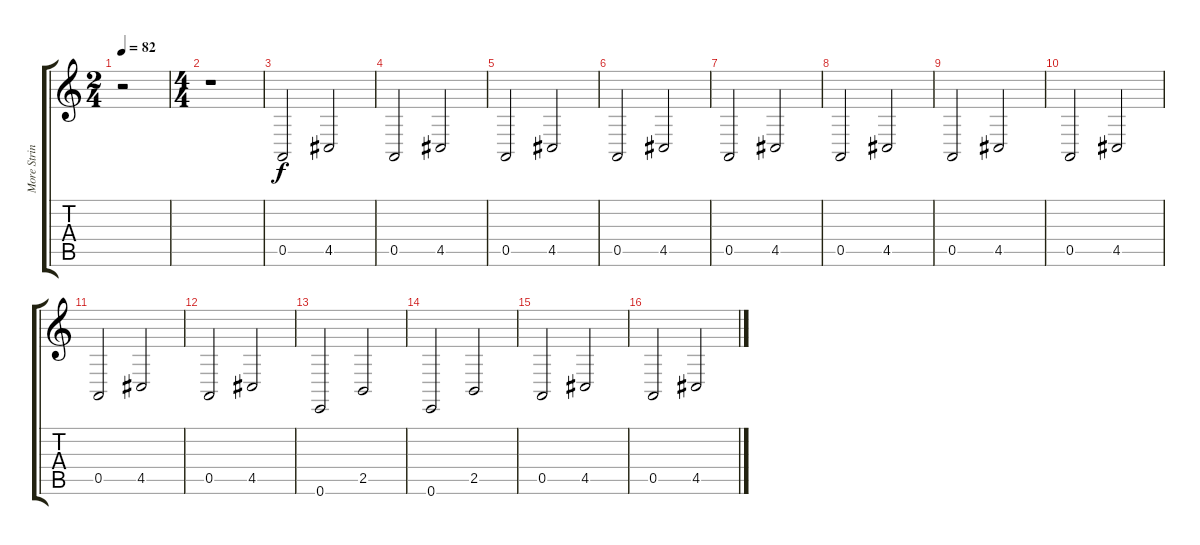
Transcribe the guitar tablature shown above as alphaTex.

\track ("More Strings" "More Strin") {instrument tremolostrings}
\staff {score tabs}
\tuning (E4 B3 G3 D3 A2 E2) {hide}
\ts (2 4)
\tempo 82
\clef g2
\ks c
r.2{dy f instrument tremolostrings} |
\ts (4 4)
r.1 |
0.5.2 4.5.2 |
0.5.2 4.5.2 |
0.5.2 4.5.2 |
0.5.2 4.5.2 |
0.5.2 4.5.2 |
0.5.2 4.5.2 |
0.5.2 4.5.2 |
0.5.2 4.5.2 |
0.5.2 4.5.2 |
0.5.2 4.5.2 |
0.6.2 2.5.2 |
0.6.2 2.5.2 |
0.5.2 4.5.2 |
0.5.2 4.5.2
